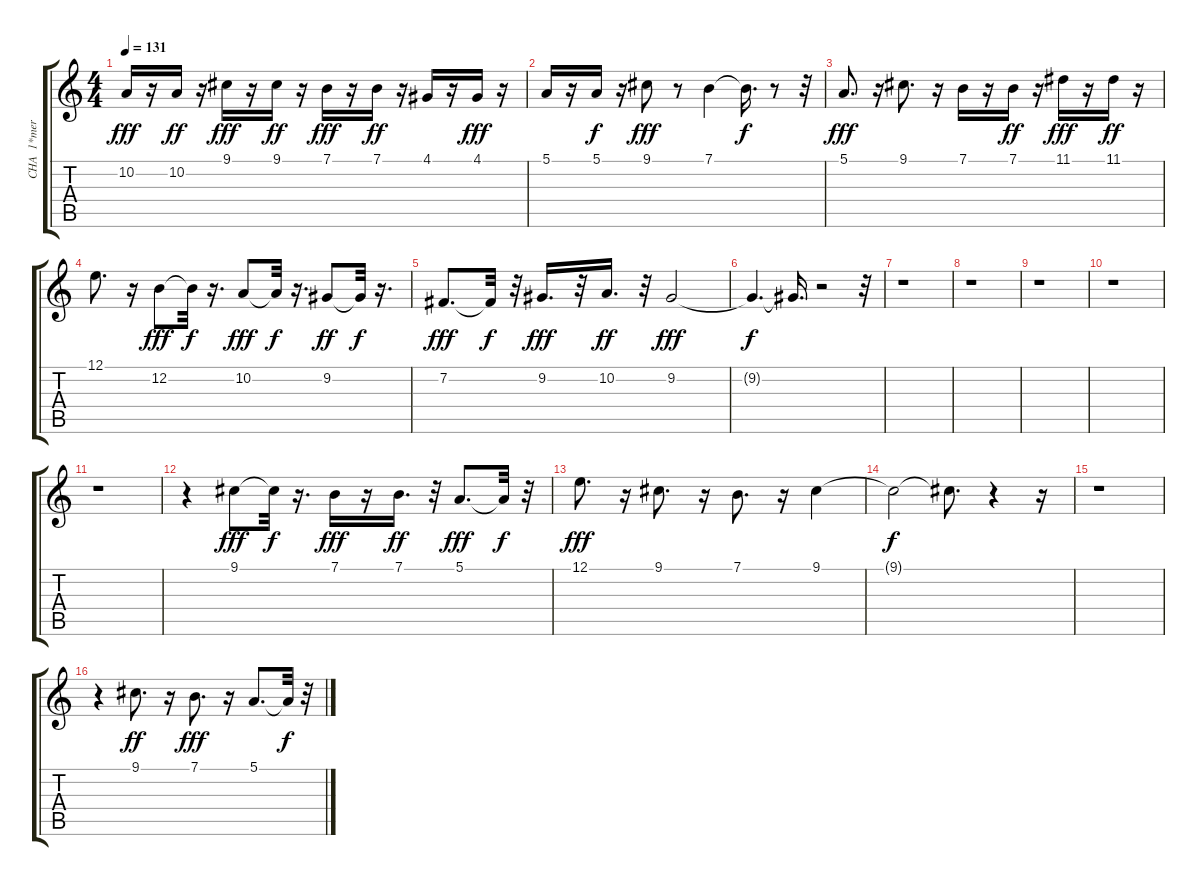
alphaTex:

\track ("CHA  1*merged" "CHA  1*mer") {instrument lead8bassandlead}
\staff {score tabs}
\tuning (E4 B3 G3 D3 A2 E2) {hide}
\ts (4 4)
\tempo 131
\clef g2
\ks c
10.2.16{dy fff} r.16 10.2.16{dy ff} r.16 9.1.16{dy fff} r.16 9.1.16{dy ff} r.16 7.1.16{dy fff} r.16 7.1.16{dy ff} r.16 4.1.16 r.16 4.1.16{dy fff} r.16 |
5.1.16 r.16 5.1.16{dy f} r.16 9.1.8{dy fff} r.8 7.1.4 7.1{t}.16{d dy f} r.8 r.32 |
5.1.8{d dy fff} r.16 9.1.8{d} r.16 7.1.16 r.16 7.1.16{dy ff} r.16 11.1.16{dy fff} r.16 11.1.16{dy ff} r.16 |
12.1.8{d} r.16 12.2.8{dy fff} 12.2{t}.32{dy f} r.16{d} 10.2.8{dy fff} 10.2{t}.32{dy f} r.16{d} 9.2.8{dy ff} 9.2{t}.32{dy f} r.16{d} |
7.2.8{d dy fff} 7.2{t}.32{dy f} r.32 9.2.16{d dy fff} r.32 10.2.16{d dy ff} r.32 9.2.2{dy fff} |
9.2{t}.4{d dy f} 9.2{t}.16{d} r.2 r.32 |
r.1 |
r.1 |
r.1 |
r.1 |
r.1 |
r.4 9.1.8{dy fff} 9.1{t}.32{dy f} r.16{d} 7.1.16{dy fff} r.16 7.1.16{d dy ff} r.32 5.1.8{d dy fff} 5.1{t}.32{dy f} r.32 |
12.1.8{d dy fff} r.16 9.1.8{d} r.16 7.1.8{d} r.16 9.1.4 |
9.1{t}.2{dy f} 9.1{t}.8{d} r.4 r.16 |
r.1 |
r.4 9.1.8{d dy ff} r.16 7.1.8{d dy fff} r.16 5.1.8{d} 5.1{t}.32{dy f} r.32
